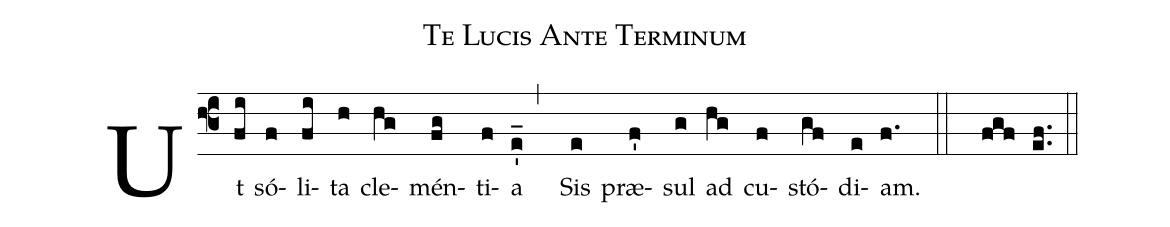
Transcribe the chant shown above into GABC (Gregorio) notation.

name: Te Lucis Ante Terminum;
def-m1: \grealign;
%%
(f3)
Ut([em1]fi) só-([em1]f) li-([em1]fi) ta([em1]h) cle-([em1]hg) mén-([em1]fg) ti-([em1]f) a([em1]e_1') ([em1],)
Sis([em1]e) præ-([em1]f') sul([em1]g) ad([em1]hg) cu-([em1]f) stó-([em1]gf) di-([em1]e) am.([em1]f.) ([em1]::)

([em1]fgf)([em1]ef..) (::)
